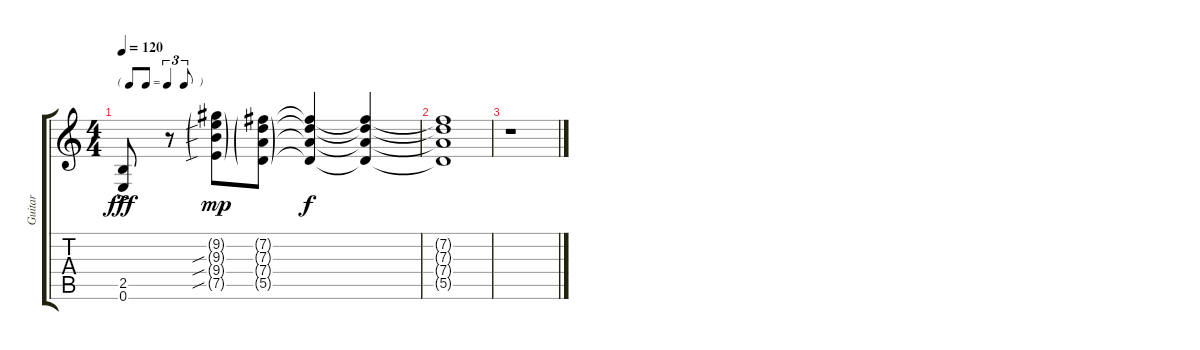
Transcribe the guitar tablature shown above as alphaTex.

\track ("Guitar" "Guitar") {instrument acousticguitarsteel}
\staff {score tabs}
\tuning (E4 B3 G3 D3 A2 E2) {hide}
\ts (4 4)
\tf triplet8th
\tempo 120
\clef g2
\ks c
(2.5{ac} 0.6{ac}).8{dy fff} r.8 (9.2{g} 9.3{sib g} 9.4{sib g} 7.5{sib g}).8{dy mp} (7.2{g} 7.3{g} 7.4{g} 5.5{g}).8 (7.2{t} 7.3{t} 7.4{t} 5.5{t}).4{dy f} (7.2{t} 7.3{t} 7.4{t} 5.5{t}).4 |
(7.2{t} 7.3{t} 7.4{t} 5.5{t}).1 |
r.1
